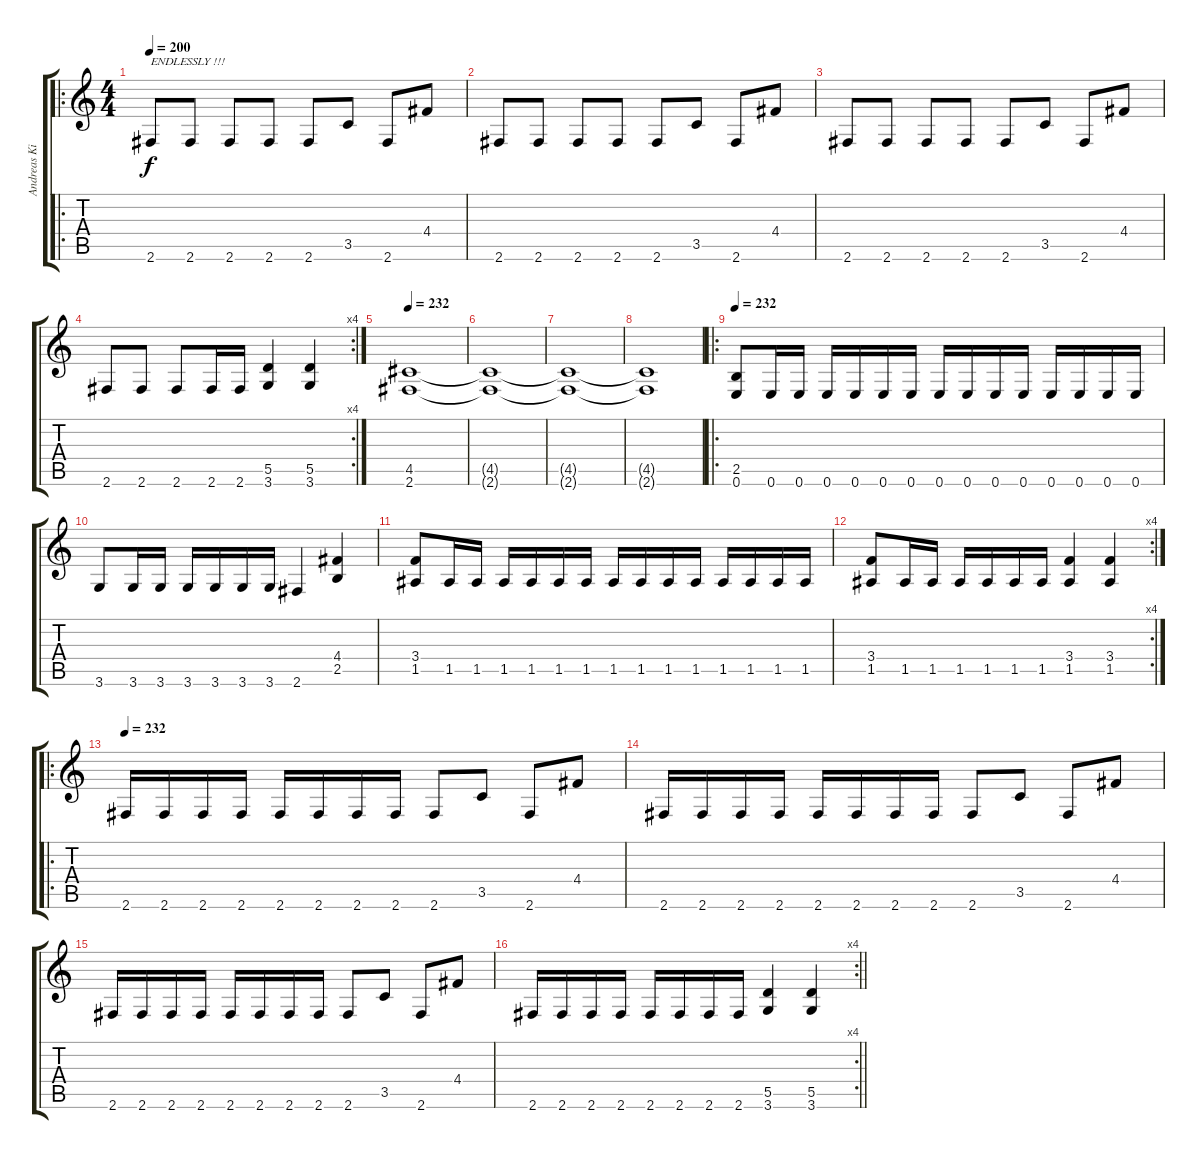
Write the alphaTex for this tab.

\track ("Andreas Kisser" "Andreas Ki") {instrument distortionguitar}
\staff {score tabs}
\tuning (E4 B3 G3 D3 A2 E2) {hide}
\ro
\ts (4 4)
\tempo 200
\clef g2
\ks c
2.6.8{txt "ENDLESSLY !!!" dy f} 2.6.8 2.6.8 2.6.8 2.6.8 3.5.8 2.6.8 4.4.8 |
2.6.8 2.6.8 2.6.8 2.6.8 2.6.8 3.5.8 2.6.8 4.4.8 |
2.6.8 2.6.8 2.6.8 2.6.8 2.6.8 3.5.8 2.6.8 4.4.8 |
\rc 4
2.6.8 2.6.8 2.6.8 2.6.16 2.6.16 (5.5 3.6).4 (5.5 3.6).4 |
\tempo 232
(4.5 2.6).1 |
(4.5{t} 2.6{t}).1 |
(4.5{t} 2.6{t}).1 |
(4.5{t} 2.6{t}).1 |
\ro
\tempo 232
(2.5 0.6).8 0.6.16 0.6.16 0.6.16 0.6.16 0.6.16 0.6.16 0.6.16 0.6.16 0.6.16 0.6.16 0.6.16 0.6.16 0.6.16 0.6.16 |
3.6.8 3.6.16 3.6.16 3.6.16 3.6.16 3.6.16 3.6.16 2.6.4 (4.4 2.5).4 |
(3.4 1.5).8 1.5.16 1.5.16 1.5.16 1.5.16 1.5.16 1.5.16 1.5.16 1.5.16 1.5.16 1.5.16 1.5.16 1.5.16 1.5.16 1.5.16 |
\rc 4
(3.4 1.5).8 1.5.16 1.5.16 1.5.16 1.5.16 1.5.16 1.5.16 (3.4 1.5).4 (3.4 1.5).4 |
\ro
\tempo 232
2.6.16 2.6.16 2.6.16 2.6.16 2.6.16 2.6.16 2.6.16 2.6.16 2.6.8 3.5.8 2.6.8 4.4.8 |
2.6.16 2.6.16 2.6.16 2.6.16 2.6.16 2.6.16 2.6.16 2.6.16 2.6.8 3.5.8 2.6.8 4.4.8 |
2.6.16 2.6.16 2.6.16 2.6.16 2.6.16 2.6.16 2.6.16 2.6.16 2.6.8 3.5.8 2.6.8 4.4.8 |
\rc 4
\barLineRight lightlight
2.6.16 2.6.16 2.6.16 2.6.16 2.6.16 2.6.16 2.6.16 2.6.16 (5.5 3.6).4 (5.5 3.6).4
